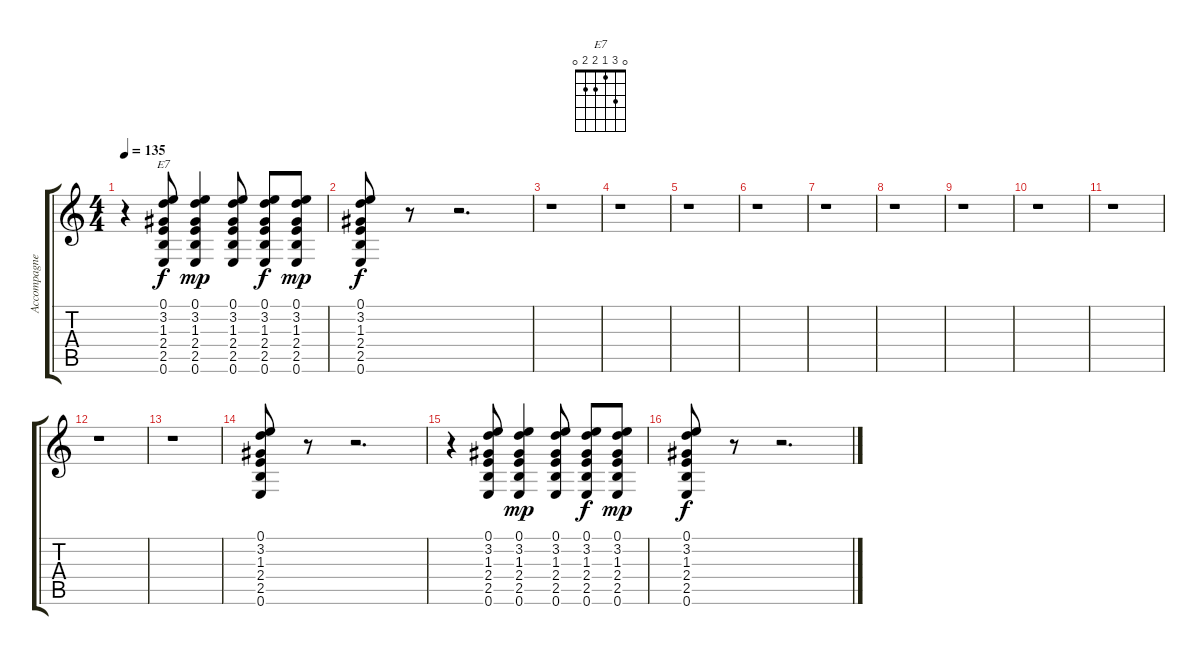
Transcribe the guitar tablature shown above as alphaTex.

\track ("Accompagnement" "Accompagne") {instrument electricguitarjazz}
\staff {score tabs}
\tuning (E4 B3 G3 D3 A2 E2) {hide}
\chord ("E7" 0 3 1 2 2 0)
\ts (4 4)
\tempo 135
\clef g2
\ks c
r.4{dy f} (0.1 3.2 1.3 2.4 2.5 0.6).8{ch "E7"} (0.1 3.2 1.3 2.4 2.5 0.6).4{dy mp} (0.1 3.2 1.3 2.4 2.5 0.6).8 (0.1 3.2 1.3 2.4 2.5 0.6).8{dy f} (0.1 3.2 1.3 2.4 2.5 0.6).8{dy mp} |
(0.1 3.2 1.3 2.4 2.5 0.6).8{dy f} r.8 r.2{d} |
r.1 |
r.1 |
r.1 |
r.1 |
r.1 |
r.1 |
r.1 |
r.1 |
r.1 |
r.1 |
r.1 |
(0.1 3.2 1.3 2.4 2.5 0.6).8 r.8 r.2{d} |
r.4 (0.1 3.2 1.3 2.4 2.5 0.6).8 (0.1 3.2 1.3 2.4 2.5 0.6).4{dy mp} (0.1 3.2 1.3 2.4 2.5 0.6).8 (0.1 3.2 1.3 2.4 2.5 0.6).8{dy f} (0.1 3.2 1.3 2.4 2.5 0.6).8{dy mp} |
(0.1 3.2 1.3 2.4 2.5 0.6).8{dy f} r.8 r.2{d}
